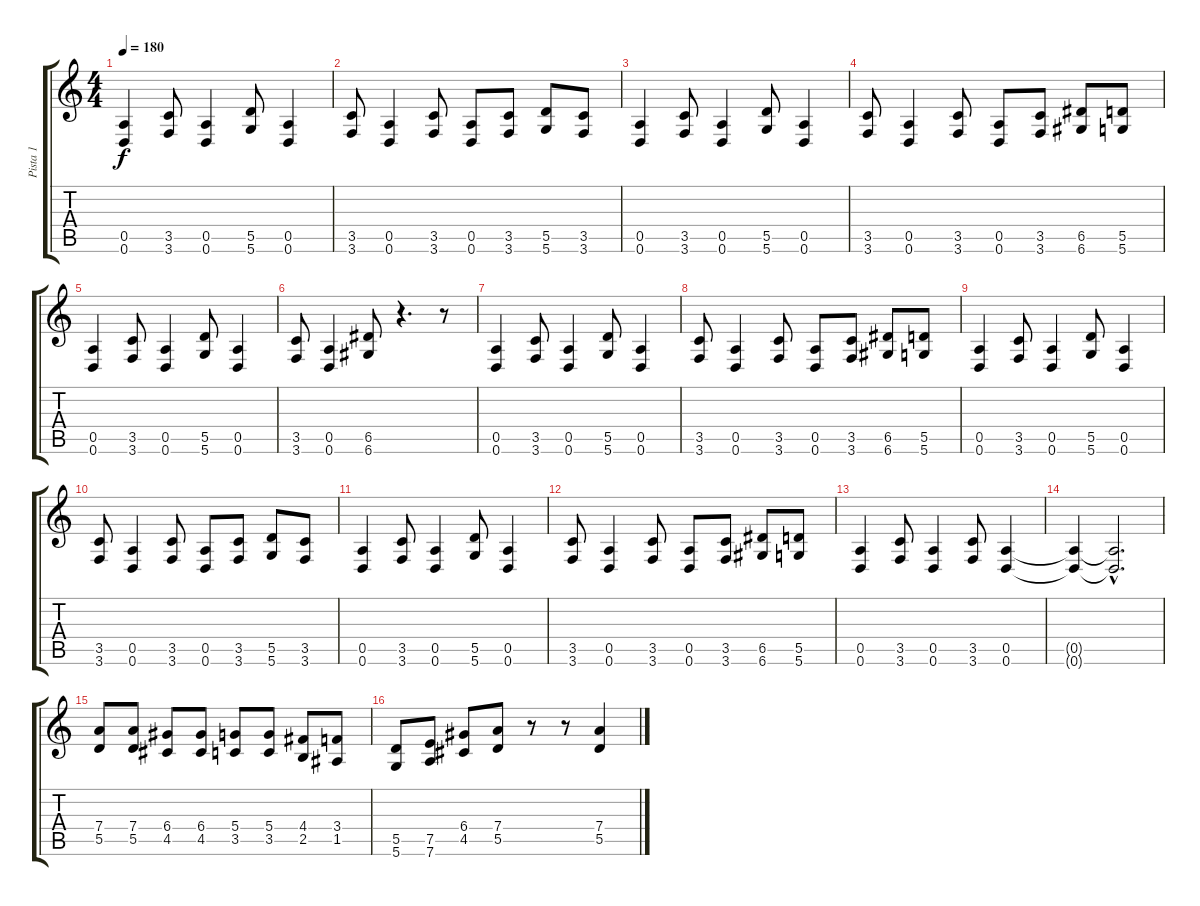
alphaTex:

\track ("Pista 1" "Pista 1") {instrument overdrivenguitar}
\staff {score tabs}
\tuning (E4 B3 G3 D3 A2 D2) {hide}
\ts (4 4)
\tempo 180
\clef g2
\ks c
(0.5 0.6).4{dy f} (3.5 3.6).8 (0.5 0.6).4 (5.5 5.6).8 (0.5 0.6).4 |
(3.5 3.6).8 (0.5 0.6).4 (3.5 3.6).8 (0.5 0.6).8 (3.5 3.6).8 (5.5 5.6).8 (3.5 3.6).8 |
(0.5 0.6).4 (3.5 3.6).8 (0.5 0.6).4 (5.5 5.6).8 (0.5 0.6).4 |
(3.5 3.6).8 (0.5 0.6).4 (3.5 3.6).8 (0.5 0.6).8 (3.5 3.6).8 (6.5 6.6).8 (5.5 5.6).8 |
(0.5 0.6).4 (3.5 3.6).8 (0.5 0.6).4 (5.5 5.6).8 (0.5 0.6).4 |
(3.5 3.6).8 (0.5 0.6).4 (6.5 6.6).8 r.4{d} r.8 |
(0.5 0.6).4 (3.5 3.6).8 (0.5 0.6).4 (5.5 5.6).8 (0.5 0.6).4 |
(3.5 3.6).8 (0.5 0.6).4 (3.5 3.6).8 (0.5 0.6).8 (3.5 3.6).8 (6.5 6.6).8 (5.5 5.6).8 |
(0.5 0.6).4 (3.5 3.6).8 (0.5 0.6).4 (5.5 5.6).8 (0.5 0.6).4 |
(3.5 3.6).8 (0.5 0.6).4 (3.5 3.6).8 (0.5 0.6).8 (3.5 3.6).8 (5.5 5.6).8 (3.5 3.6).8 |
(0.5 0.6).4 (3.5 3.6).8 (0.5 0.6).4 (5.5 5.6).8 (0.5 0.6).4 |
(3.5 3.6).8 (0.5 0.6).4 (3.5 3.6).8 (0.5 0.6).8 (3.5 3.6).8 (6.5 6.6).8 (5.5 5.6).8 |
(0.5 0.6).4 (3.5 3.6).8 (0.5 0.6).4 (3.5 3.6).8 (0.5 0.6).4 |
(0.5{t} 0.6{t}).4 (0.5{hac t} 0.6{hac t}).2{d} |
(7.4 5.5).8 (7.4 5.5).8 (6.4 4.5).8 (6.4 4.5).8 (5.4 3.5).8 (5.4 3.5).8 (4.4 2.5).8 (3.4 1.5).8 |
(5.5 5.6).8 (7.5 7.6).8 (6.4 4.5).8 (7.4 5.5).8 r.8 r.8 (7.4 5.5).4
